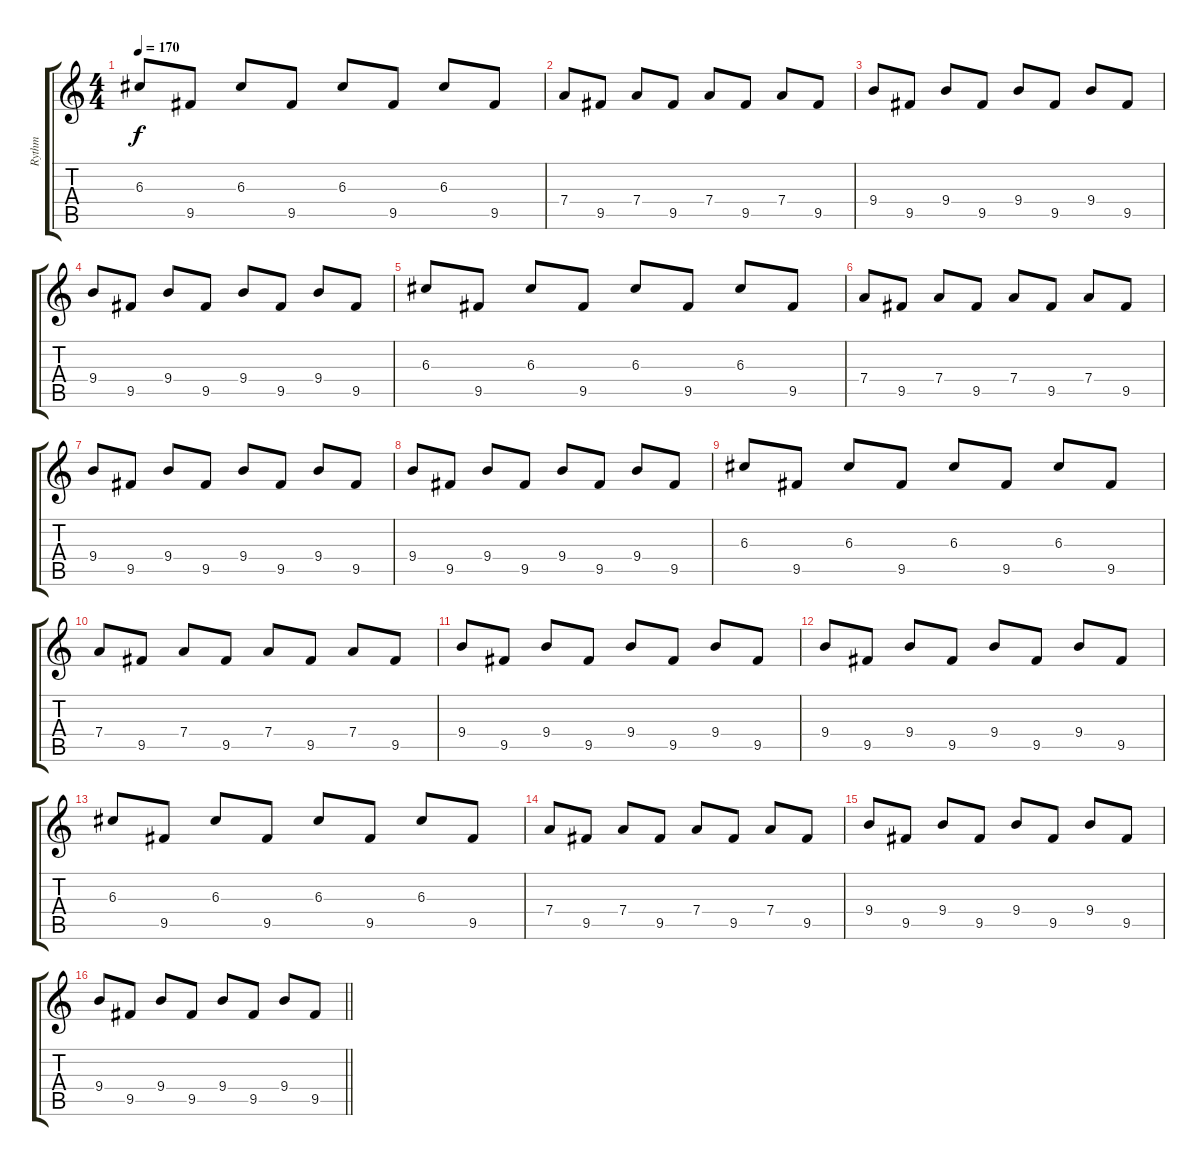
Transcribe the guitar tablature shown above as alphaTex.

\track ("Rythm" "Rythm") {instrument electricguitarclean}
\staff {score tabs}
\tuning (E4 B3 G3 D3 A2 D2) {hide}
\ts (4 4)
\tempo 170
\clef g2
\ks c
6.3.8{dy f} 9.5.8 6.3.8 9.5.8 6.3.8 9.5.8 6.3.8 9.5.8 |
7.4.8 9.5.8 7.4.8 9.5.8 7.4.8 9.5.8 7.4.8 9.5.8 |
9.4.8 9.5.8 9.4.8 9.5.8 9.4.8 9.5.8 9.4.8 9.5.8 |
9.4.8 9.5.8 9.4.8 9.5.8 9.4.8 9.5.8 9.4.8 9.5.8 |
6.3.8 9.5.8 6.3.8 9.5.8 6.3.8 9.5.8 6.3.8 9.5.8 |
7.4.8 9.5.8 7.4.8 9.5.8 7.4.8 9.5.8 7.4.8 9.5.8 |
9.4.8 9.5.8 9.4.8 9.5.8 9.4.8 9.5.8 9.4.8 9.5.8 |
9.4.8 9.5.8 9.4.8 9.5.8 9.4.8 9.5.8 9.4.8 9.5.8 |
6.3.8 9.5.8 6.3.8 9.5.8 6.3.8 9.5.8 6.3.8 9.5.8 |
7.4.8 9.5.8 7.4.8 9.5.8 7.4.8 9.5.8 7.4.8 9.5.8 |
9.4.8 9.5.8 9.4.8 9.5.8 9.4.8 9.5.8 9.4.8 9.5.8 |
9.4.8 9.5.8 9.4.8 9.5.8 9.4.8 9.5.8 9.4.8 9.5.8 |
6.3.8 9.5.8 6.3.8 9.5.8 6.3.8 9.5.8 6.3.8 9.5.8 |
7.4.8 9.5.8 7.4.8 9.5.8 7.4.8 9.5.8 7.4.8 9.5.8 |
9.4.8 9.5.8 9.4.8 9.5.8 9.4.8 9.5.8 9.4.8 9.5.8 |
\barLineRight lightlight
9.4.8 9.5.8 9.4.8 9.5.8 9.4.8 9.5.8 9.4.8 9.5.8
